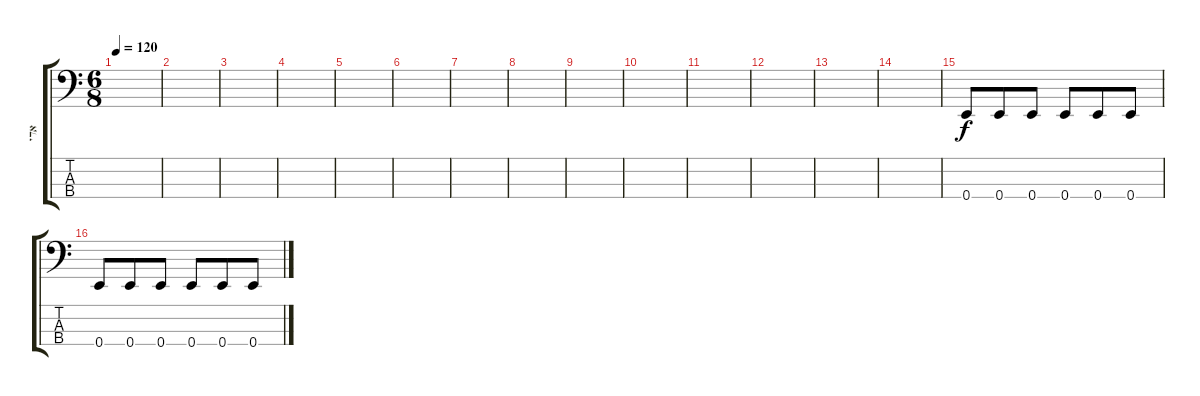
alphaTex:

\track ("אדי" "אדי") {instrument electricbassfinger}
\staff {score tabs}
\tuning (G2 D2 A1 E1) {hide}
\ts (6 8)
\tempo 120
\clef f4
\ks c
|
|
|
|
|
|
|
|
|
|
|
|
|
|
0.4.8 0.4.8 0.4.8 0.4.8 0.4.8 0.4.8 |
0.4.8 0.4.8 0.4.8 0.4.8 0.4.8 0.4.8
